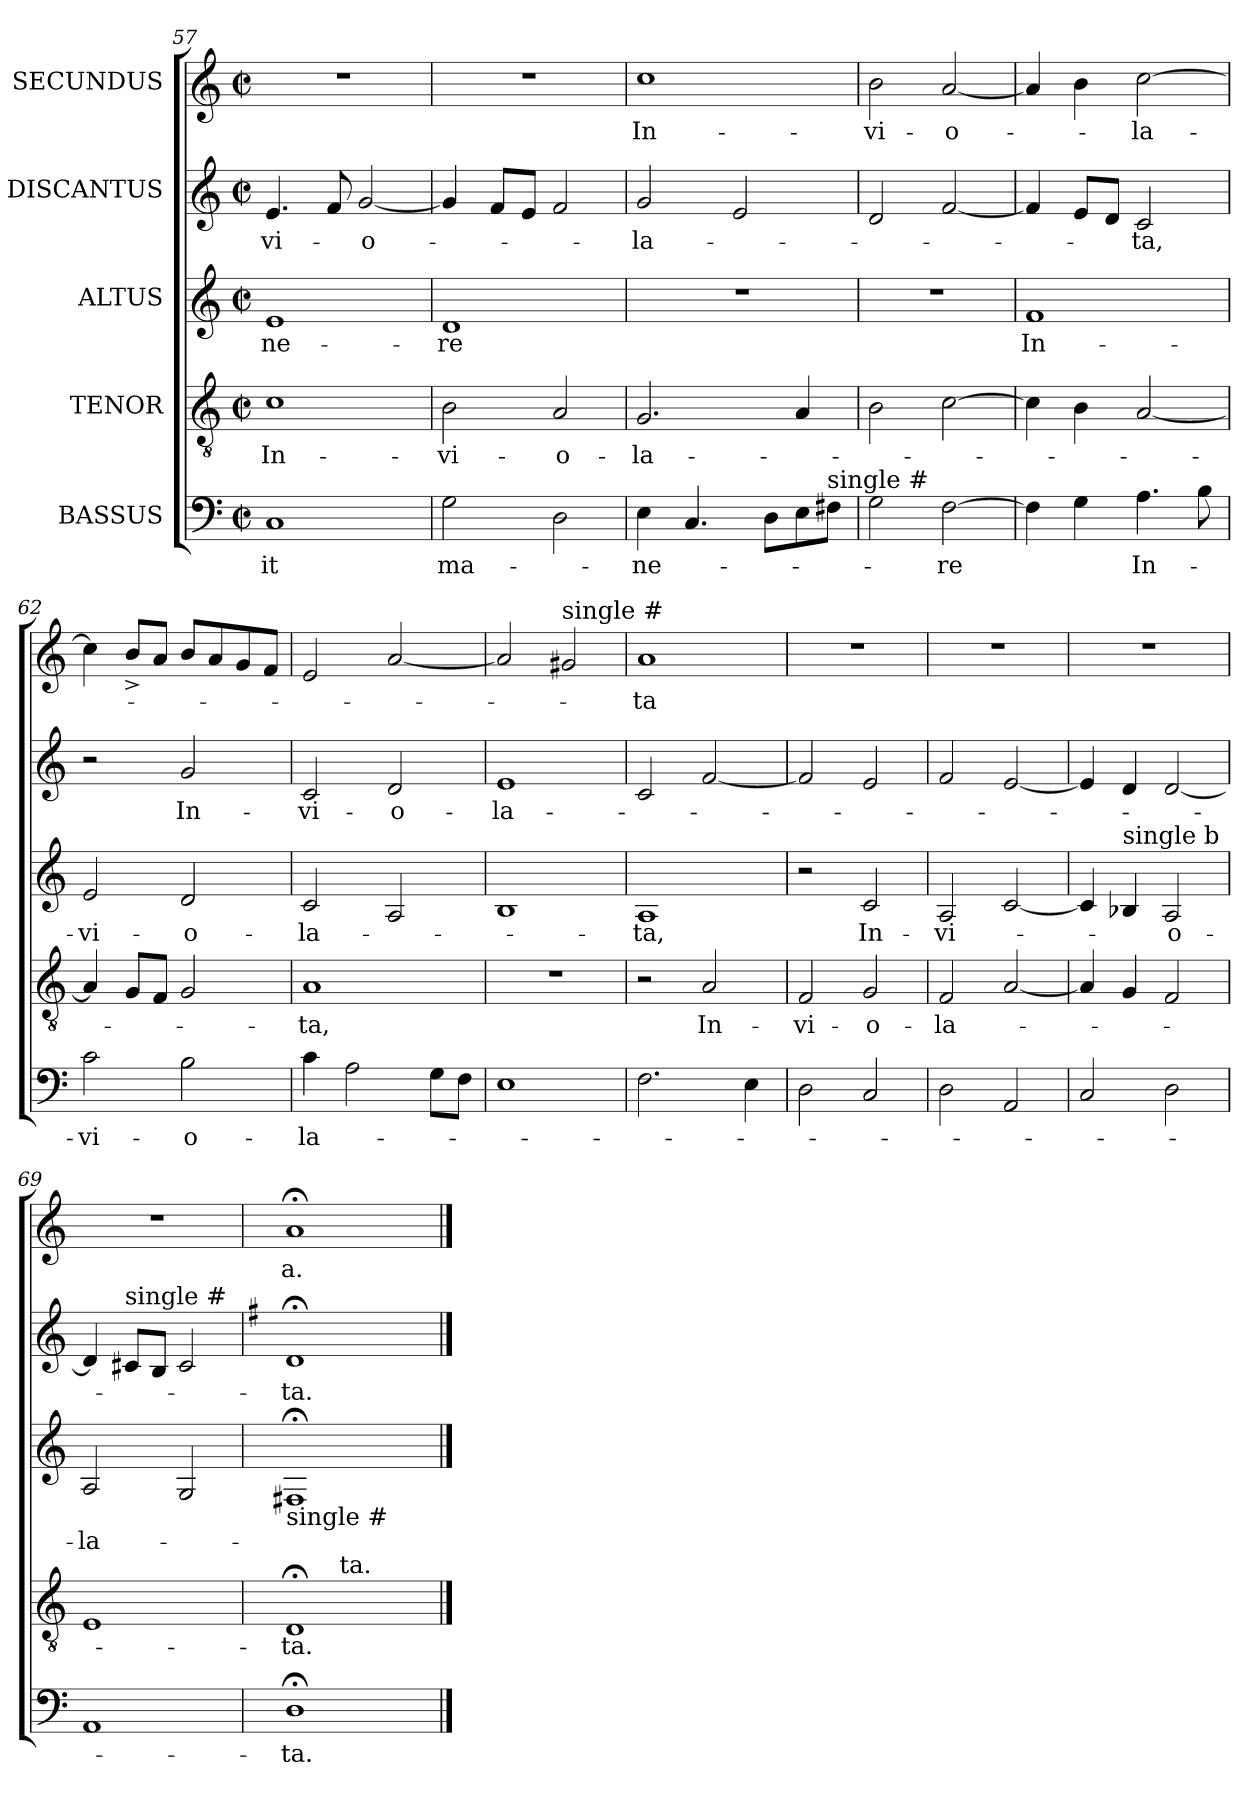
**kern	**text	**kern	**text	**kern	**text	**kern	**text	**kern	**text
*part5	*part5	*part4	*part4	*part3	*part3	*part2	*part2	*part1	*part1
*staff5	*staff5	*staff4	*staff4	*staff3	*staff3	*staff2	*staff2	*staff1	*staff1
*I"BASSUS	*	*I"TENOR	*	*I"ALTUS	*	*I"DISCANTUS	*	*I"SECUNDUS	*
!!LO:PB:g=z
*clefF4	*	*clefGv2	*	*clefG2	*	*clefG2	*	*clefG2	*
*k[]	*	*k[]	*	*k[]	*	*k[]	*	*k[]	*
*C:	*	*C:	*	*C:	*	*C:	*	*C:	*
*M2/2	*	*M2/2	*	*M2/2	*	*M2/2	*	*M2/2	*
*met(c|)	*	*met(c|)	*	*met(c|)	*	*met(c|)	*	*met(c|)	*
=57	=57	=57	=57	=57	=57	=57	=57	=57	=57
!	!LO:LY:b	!	!LO:LY:b	!	!LO:LY:b	!	!LO:LY:b	!	!
1C	-it	1c	In-	1e	-ne-	4.e/	-vi-	1r	.
.	.	.	.	.	.	8f/	.	.	.
!	!	!	!	!	!	!	!LO:LY:b	!	!
.	.	.	.	.	.	[<2g/	-o-	.	.
=58	=58	=58	=58	=58	=58	=58	=58	=58	=58
!	!LO:LY:b	!	!LO:LY:b	!	!LO:LY:b	!	!	!	!
2G\	ma-	2B\	-vi-	1d	-re	4g/]	.	1r	.
.	.	.	.	.	.	8f/L	.	.	.
.	.	.	.	.	.	8e/J	.	.	.
!	!	!	!LO:LY:b	!	!	!	!	!	!
2D\	.	2A/	-o-	.	.	2f/	.	.	.
=59	=59	=59	=59	=59	=59	=59	=59	=59	=59
!	!LO:LY:b	!	!LO:LY:b	!	!	!	!LO:LY:b	!	!LO:LY:b:rj
4E\	-ne-	2.G/	-la-	1r	.	2g/	-la-	1cc	In-
4.C/	.	.	.	.	.	.	.	.	.
.	.	.	.	.	.	2e/	.	.	.
8D\L	.	.	.	.	.	.	.	.	.
8E\	.	4A/	.	.	.	.	.	.	.
!LO:TX:a:t=single #	!	!	!	!	!	!	!	!	!
8F#\J	.	.	.	.	.	.	.	.	.
=60	=60	=60	=60	=60	=60	=60	=60	=60	=60
!	!	!	!	!	!	!	!	!	!LO:LY:b:rj
2G\	.	2B\	.	1r	.	2d/	.	2b\	-vi-
!	!LO:LY:b	!	!	!	!	!	!	!	!LO:LY:b:rj
[>2F\	-re	[>2c\	.	.	.	[<2f/	.	[<2a/	-o-
=61	=61	=61	=61	=61	=61	=61	=61	=61	=61
!	!	!	!	!	!LO:LY:b	!	!	!	!
4F\]	.	4c\]	.	1f	In-	4f/]	.	4a/]	.
4G\	.	4B\	.	.	.	8e/L	.	4b\	.
.	.	.	.	.	.	8d/J	.	.	.
!	!LO:LY:b	!	!	!	!	!	!LO:LY:b	!	!LO:LY:b:rj
4.A\	In-	[<2A/	.	.	.	2c/	-ta,	[>2cc\	-la-
8B\	.	.	.	.	.	.	.	.	.
=62	=62	=62	=62	=62	=62	=62	=62	=62	=62
!	!LO:LY:b	!	!	!	!LO:LY:b	!	!	!	!
2c\	-vi-	4A/]	.	2e/	-vi-	2r	.	4cc\]	.
.	.	8G/L	.	.	.	.	.	8b^</L	.
.	.	8F/J	.	.	.	.	.	8a/J	.
!	!LO:LY:b	!	!	!	!LO:LY:b	!	!LO:LY:b	!	!
2B\	-o-	2G/	.	2d/	-o-	2g/	In-	8b/L	.
.	.	.	.	.	.	.	.	8a/	.
.	.	.	.	.	.	.	.	8g/	.
.	.	.	.	.	.	.	.	8f/J	.
=63	=63	=63	=63	=63	=63	=63	=63	=63	=63
!	!LO:LY:b	!	!LO:LY:b	!	!LO:LY:b	!	!LO:LY:b	!	!
4c\	-la-	1A	-ta,	2c/	-la-	2c/	-vi-	2e/	.
2A\	.	.	.	.	.	.	.	.	.
!	!	!	!	!	!	!	!LO:LY:b	!	!
.	.	.	.	2A/	.	2d/	-o-	[<2a/	.
8G\L	.	.	.	.	.	.	.	.	.
8F\J	.	.	.	.	.	.	.	.	.
!!LO:LB:g=z
=64	=64	=64	=64	=64	=64	=64	=64	=64	=64
!	!	!	!	!	!	!	!LO:LY:b	!	!
1E	.	1r	.	1B	.	1e	-la-	2a/]	.
!	!	!	!	!	!	!	!	!LO:TX:a:t=single #	!
.	.	.	.	.	.	.	.	2g#/	.
=65	=65	=65	=65	=65	=65	=65	=65	=65	=65
!	!	!	!	!	!LO:LY:b	!	!	!	!LO:LY:b:rj
2.F\	.	2r	.	1A	-ta,	2c/	.	1a	-ta
!	!	!	!LO:LY:b	!	!	!	!	!	!
.	.	2A/	In-	.	.	[<2f/	.	.	.
4E\	.	.	.	.	.	.	.	.	.
=66	=66	=66	=66	=66	=66	=66	=66	=66	=66
!	!	!	!LO:LY:b	!	!	!	!	!	!
2D\	.	2F/	-vi-	2r	.	2f/]	.	1r	.
!	!	!	!LO:LY:b	!	!LO:LY:b	!	!	!	!
2C/	.	2G/	-o-	2c/	In-	2e/	.	.	.
=67	=67	=67	=67	=67	=67	=67	=67	=67	=67
!	!	!	!LO:LY:b	!	!LO:LY:b	!	!	!	!
2D\	.	2F/	-la-	2A/	-vi-	2f/	.	1r	.
2AA/	.	[<2A/	.	[<2c/	.	[<2e/	.	.	.
=68	=68	=68	=68	=68	=68	=68	=68	=68	=68
2C/	.	4A/]	.	4c/]	.	4e/]	.	1r	.
!	!	!	!	!LO:TX:a:t=single b	!	!	!	!	!
.	.	4G/	.	4B-/	.	4d/	.	.	.
!	!	!	!	!	!LO:LY:b	!	!	!	!
2D\	.	2F/	.	2A/	-o-	[<2d/	.	.	.
=69	=69	=69	=69	=69	=69	=69	=69	=69	=69
!	!	!	!	!	!LO:LY:b	!	!	!	!
1AA	.	1E	.	2A/	-la-	4d/]	.	1r	.
!	!	!	!	!	!	!LO:TX:a:t=single #	!	!	!
.	.	.	.	.	.	8c#/L	.	.	.
.	.	.	.	.	.	8B/J	.	.	.
.	.	.	.	2G/	.	2c#/	.	.	.
=70	=70	=70	=70	=70	=70	=70	=70	=70	=70
*	*	*	*	*	*	*k[f#]	*	*	*
*	*	*	*	*	*	*G:	*	*	*
!	!	!	!	!LO:TX:b:t=single #	!	!	!	!	!
!	!LO:LY:b	!	!LO:LY:b	!	!	!	!LO:LY:b	!	!LO:LY:b:rj
*	*	*^	*	*	*	*	*	*	*
1D;<	-ta.	1D;	4ryy	-ta.	1F#;	.	1d;	-ta.	1a;	a.
.	.	.	32ryy	.	.	.	.	.	.	.
!	!	!	!LO:TX:a:t=ta.	!	!	!	!	!	!	!
.	.	.	2ryy	.	.	.	.	.	.	.
.	.	.	8..ryy	.	.	.	.	.	.	.
*	*	*v	*v	*	*	*	*	*	*	*
==	==	==	==	==	==	==	==	==	==
*-	*-	*-	*-	*-	*-	*-	*-	*-	*-
